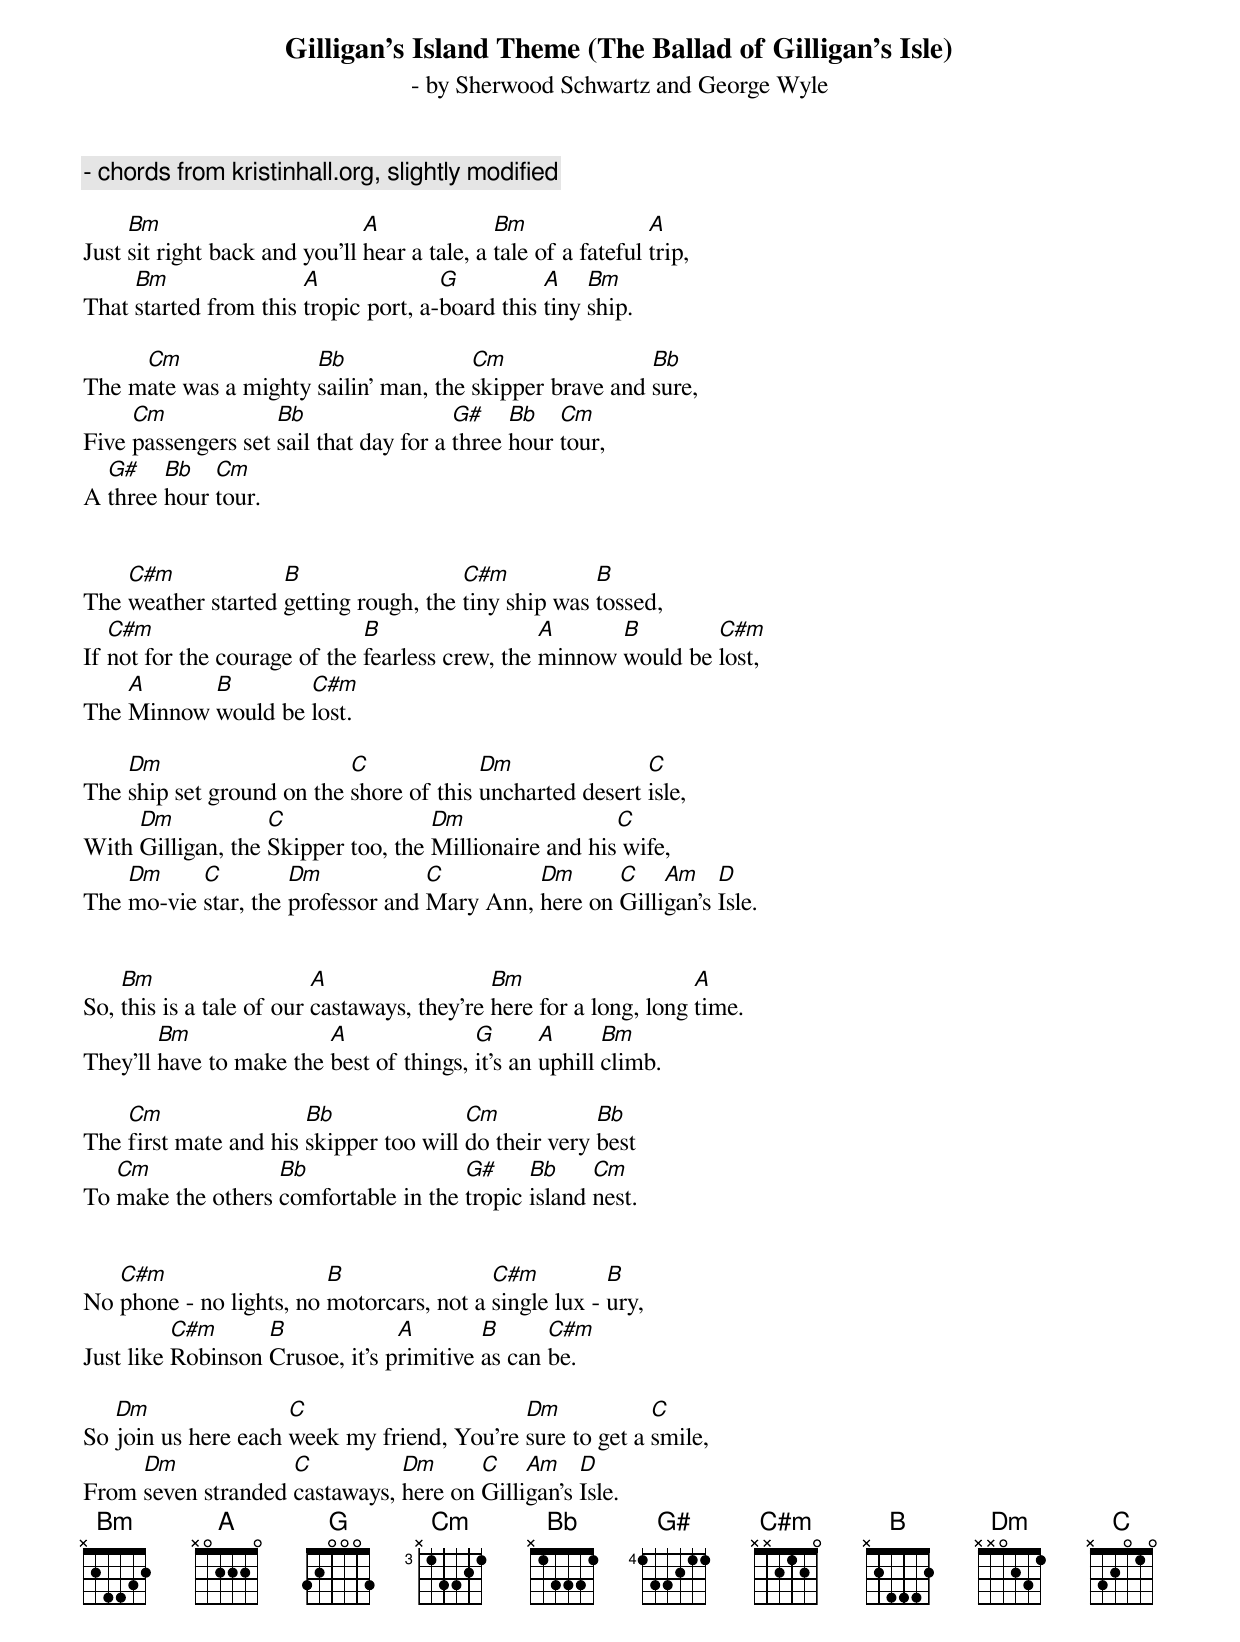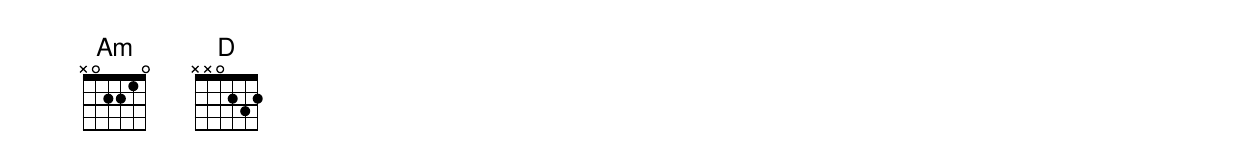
Gilligan's Island Theme (The Ballad of Gilligan's Isle)
 - by Sherwood Schwartz and George Wyle
 - chords from kristinhall.org, slightly modified

     Bm                        A              Bm                A
Just sit right back and you'll hear a tale, a tale of a fateful trip,
     Bm                A              G          A    Bm
That started from this tropic port, a-board this tiny ship.

     Cm               Bb               Cm                Bb
The mate was a mighty sailin' man, the skipper brave and sure,
     Cm             Bb                  G#    Bb   Cm
Five passengers set sail that day for a three hour tour,
  G#    Bb   Cm
A three hour tour.


    C#m             B                  C#m           B
The weather started getting rough, the tiny ship was tossed,
   C#m                        B                  A      B        C#m
If not for the courage of the fearless crew, the minnow would be lost,
    A      B        C#m
The Minnow would be lost.

    Dm                     C             Dm               C
The ship set ground on the shore of this uncharted desert isle,
     Dm            C                Dm                 C
With Gilligan, the Skipper too, the Millionaire and his wife,
    Dm     C         Dm            C         Dm      C    Am    D
The mo-vie star, the professor and Mary Ann, here on Gilligan's Isle.


    Bm                    A                  Bm                    A
So, this is a tale of our castaways, they're here for a long, long time.
        Bm               A               G       A      Bm
They'll have to make the best of things, it's an uphill climb.

    Cm                 Bb               Cm            Bb
The first mate and his skipper too will do their very best
   Cm              Bb                 G#     Bb     Cm
To make the others comfortable in the tropic island nest.


   C#m                   B                C#m          B
No phone - no lights, no motorcars, not a single lux - ury,
          C#m      B             A        B      C#m
Just like Robinson Crusoe, it's primitive as can be.

   Dm                C                      Dm            C
So join us here each week my friend, You're sure to get a smile,
     Dm             C          Dm      C    Am    D
From seven stranded castaways, here on Gilligan's Isle.
